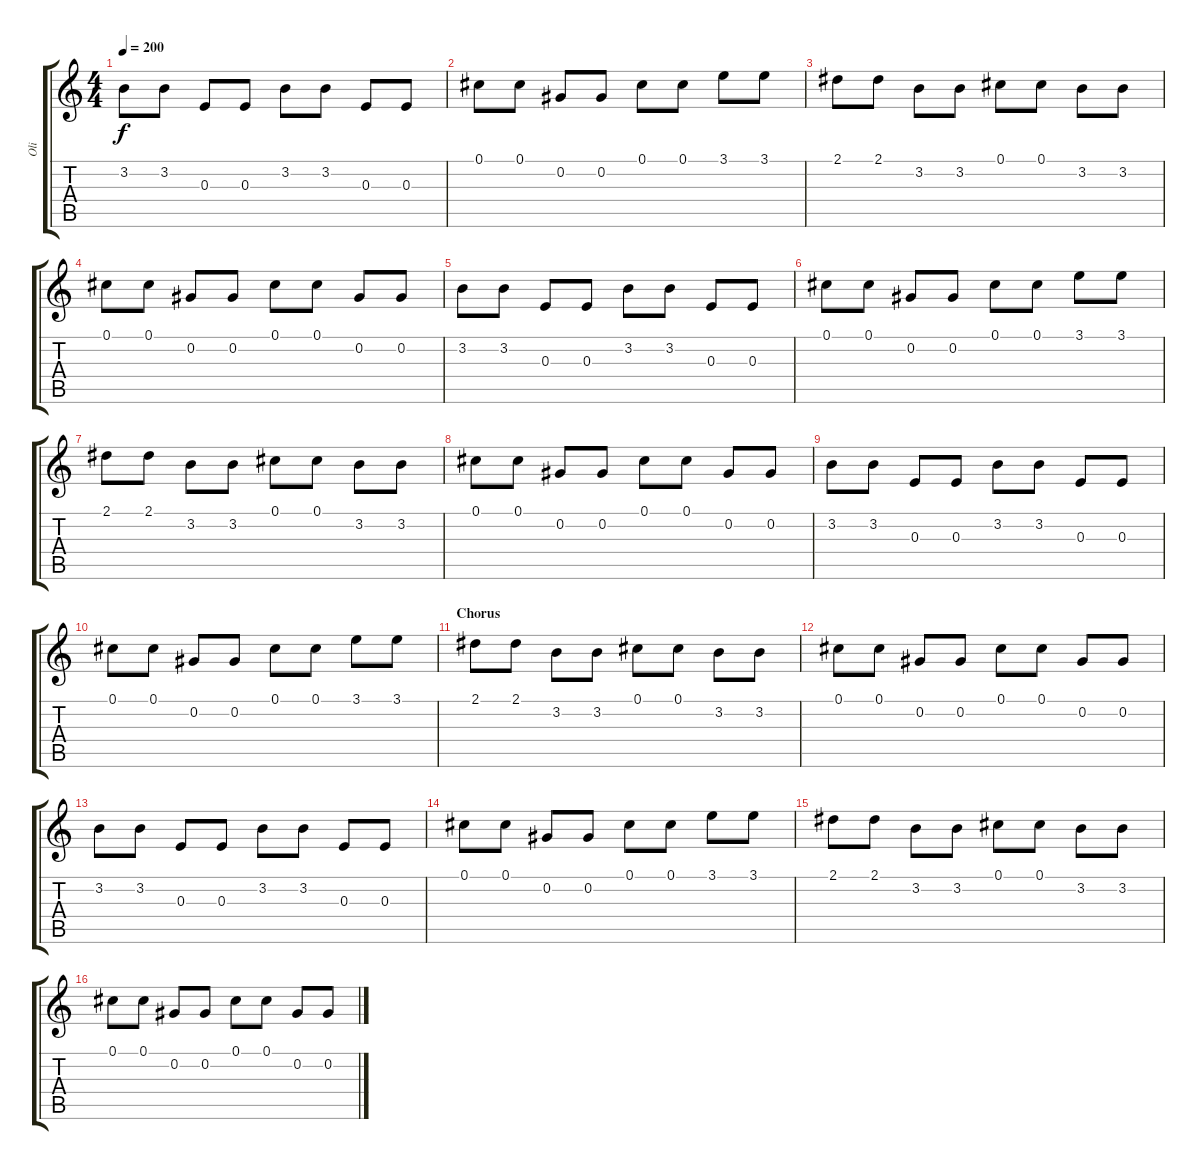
\track ("Oli" "Oli") {instrument acousticguitarsteel}
\staff {score tabs}
\tuning (Db4 Ab3 E3 B2 Gb2 Db2) {hide}
\ts (4 4)
\tempo 200
\clef g2
\ks c
3.2.8{dy f} 3.2.8 0.3.8 0.3.8 3.2.8 3.2.8 0.3.8 0.3.8 |
0.1.8 0.1.8 0.2.8 0.2.8 0.1.8 0.1.8 3.1.8 3.1.8 |
2.1.8 2.1.8 3.2.8 3.2.8 0.1.8 0.1.8 3.2.8 3.2.8 |
0.1.8 0.1.8 0.2.8 0.2.8 0.1.8 0.1.8 0.2.8 0.2.8 |
3.2.8 3.2.8 0.3.8 0.3.8 3.2.8 3.2.8 0.3.8 0.3.8 |
0.1.8 0.1.8 0.2.8 0.2.8 0.1.8 0.1.8 3.1.8 3.1.8 |
2.1.8 2.1.8 3.2.8 3.2.8 0.1.8 0.1.8 3.2.8 3.2.8 |
0.1.8 0.1.8 0.2.8 0.2.8 0.1.8 0.1.8 0.2.8 0.2.8 |
3.2.8 3.2.8 0.3.8 0.3.8 3.2.8 3.2.8 0.3.8 0.3.8 |
0.1.8 0.1.8 0.2.8 0.2.8 0.1.8 0.1.8 3.1.8 3.1.8 |
\section ("" "Chorus")
2.1.8 2.1.8 3.2.8 3.2.8 0.1.8 0.1.8 3.2.8 3.2.8 |
0.1.8 0.1.8 0.2.8 0.2.8 0.1.8 0.1.8 0.2.8 0.2.8 |
3.2.8 3.2.8 0.3.8 0.3.8 3.2.8 3.2.8 0.3.8 0.3.8 |
0.1.8 0.1.8 0.2.8 0.2.8 0.1.8 0.1.8 3.1.8 3.1.8 |
2.1.8 2.1.8 3.2.8 3.2.8 0.1.8 0.1.8 3.2.8 3.2.8 |
0.1.8 0.1.8 0.2.8 0.2.8 0.1.8 0.1.8 0.2.8 0.2.8
